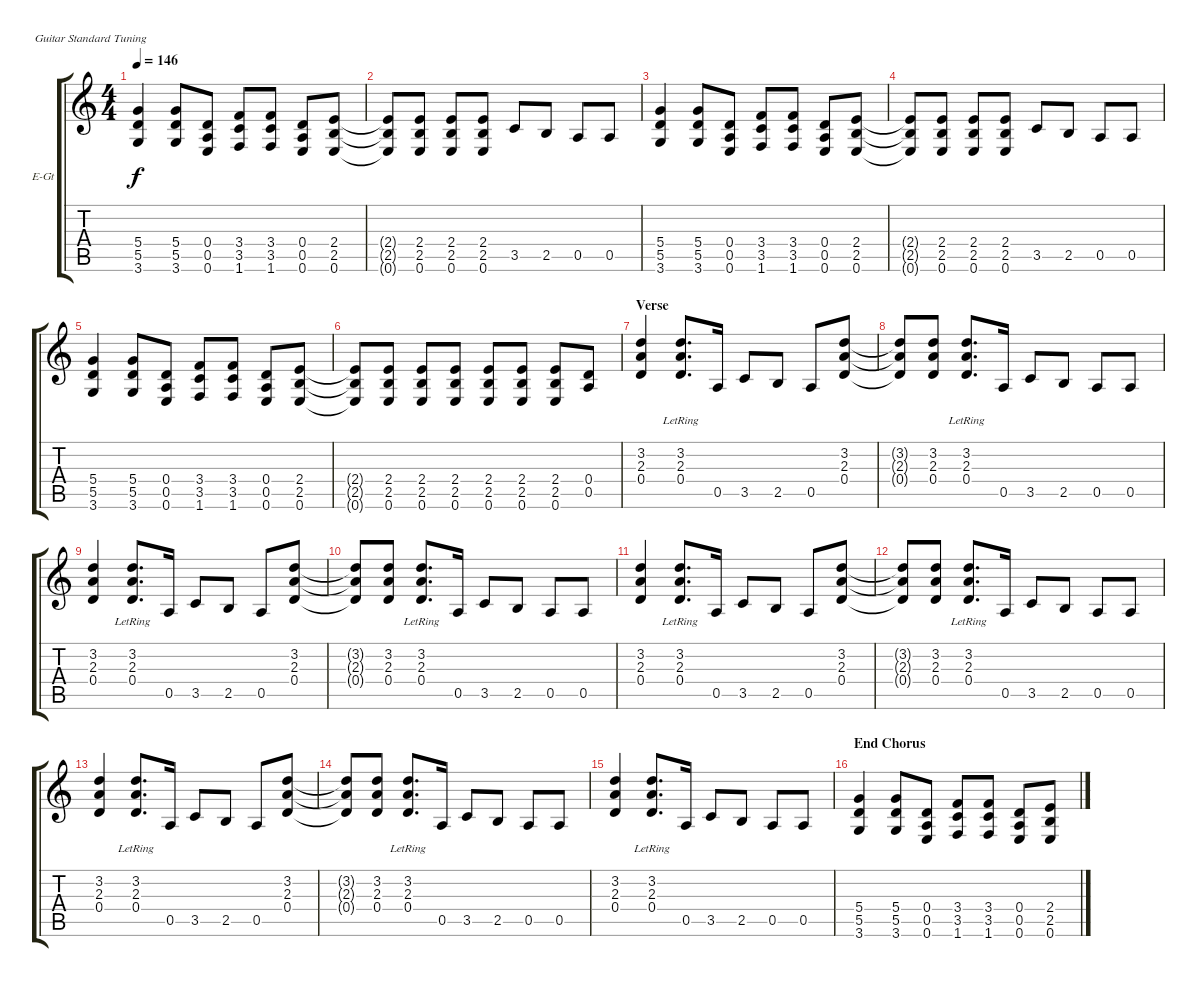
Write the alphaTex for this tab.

\bracketExtendMode groupsimilarinstruments
\firstSystemTrackNameOrientation horizontal
\otherSystemsTrackNameOrientation horizontal
\track ("Kurt Cobain - Guitar" "E-Gt") {instrument overdrivenguitar}
\staff {score tabs}
\tuning (E4 B3 G3 D3 A2 E2)
\ts (4 4)
\tempo 146
\clef g2
\ks c
(5.4 5.5 3.6).4{dy f} (5.4 5.5 3.6).8 (0.6 0.5 0.4).8 (3.4 3.5 1.6).8 (3.4 3.5 1.6).8 (0.4 0.5 0.6).8 (2.4 2.5 0.6).8 |
(2.4{t} 2.5{t} 0.6{t}).8 (2.4 2.5 0.6).8 (2.4 2.5 0.6).8 (2.4 2.5 0.6).8 3.5.8 2.5.8 0.5.8 0.5.8 |
(5.4 5.5 3.6).4 (5.4 5.5 3.6).8 (0.6 0.5 0.4).8 (3.4 3.5 1.6).8 (3.4 3.5 1.6).8 (0.4 0.5 0.6).8 (2.4 2.5 0.6).8 |
(2.4{t} 2.5{t} 0.6{t}).8 (2.4 2.5 0.6).8 (2.4 2.5 0.6).8 (2.4 2.5 0.6).8 3.5.8 2.5.8 0.5.8 0.5.8 |
(5.4 5.5 3.6).4 (5.4 5.5 3.6).8 (0.6 0.5 0.4).8 (3.4 3.5 1.6).8 (3.4 3.5 1.6).8 (0.4 0.5 0.6).8 (2.4 2.5 0.6).8 |
(2.4{t} 2.5{t} 0.6{t}).8 (2.4 2.5 0.6).8 (2.4 2.5 0.6).8 (2.4 2.5 0.6).8 (2.5 0.6 2.4).8 (2.5 0.6 2.4).8 (2.5 0.6 2.4).8 (0.5 0.4).8 |
\section ("" "Verse")
(3.2 2.3 0.4).4 (3.2{lr} 2.3{lr} 0.4{lr}).8{d} 0.5.16 3.5.8 2.5.8 0.5.8 (3.2 2.3 0.4).8 |
(3.2{t} 2.3{t} 0.4{t}).8 (3.2 2.3 0.4).8 (3.2{lr} 2.3{lr} 0.4{lr}).8{d} 0.5.16 3.5.8 2.5.8 0.5.8 0.5.8 |
(3.2 2.3 0.4).4 (3.2{lr} 2.3{lr} 0.4{lr}).8{d} 0.5.16 3.5.8 2.5.8 0.5.8 (3.2 2.3 0.4).8 |
(3.2{t} 2.3{t} 0.4{t}).8 (3.2 2.3 0.4).8 (3.2{lr} 2.3{lr} 0.4{lr}).8{d} 0.5.16 3.5.8 2.5.8 0.5.8 0.5.8 |
(3.2 2.3 0.4).4 (3.2{lr} 2.3{lr} 0.4{lr}).8{d} 0.5.16 3.5.8 2.5.8 0.5.8 (3.2 2.3 0.4).8 |
(3.2{t} 2.3{t} 0.4{t}).8 (3.2 2.3 0.4).8 (3.2{lr} 2.3{lr} 0.4{lr}).8{d} 0.5.16 3.5.8 2.5.8 0.5.8 0.5.8 |
(3.2 2.3 0.4).4 (3.2{lr} 2.3{lr} 0.4{lr}).8{d} 0.5.16 3.5.8 2.5.8 0.5.8 (3.2 2.3 0.4).8 |
(3.2{t} 2.3{t} 0.4{t}).8 (3.2 2.3 0.4).8 (3.2{lr} 2.3{lr} 0.4{lr}).8{d} 0.5.16 3.5.8 2.5.8 0.5.8 0.5.8 |
(3.2 2.3 0.4).4 (3.2{lr} 2.3{lr} 0.4{lr}).8{d} 0.5.16 3.5.8 2.5.8 0.5.8 0.5.8 |
\section ("" "End Chorus")
(5.4 5.5 3.6).4 (5.4 5.5 3.6).8 (0.6 0.5 0.4).8 (3.4 3.5 1.6).8 (3.4 3.5 1.6).8 (0.4 0.5 0.6).8 (2.4 2.5 0.6).8
